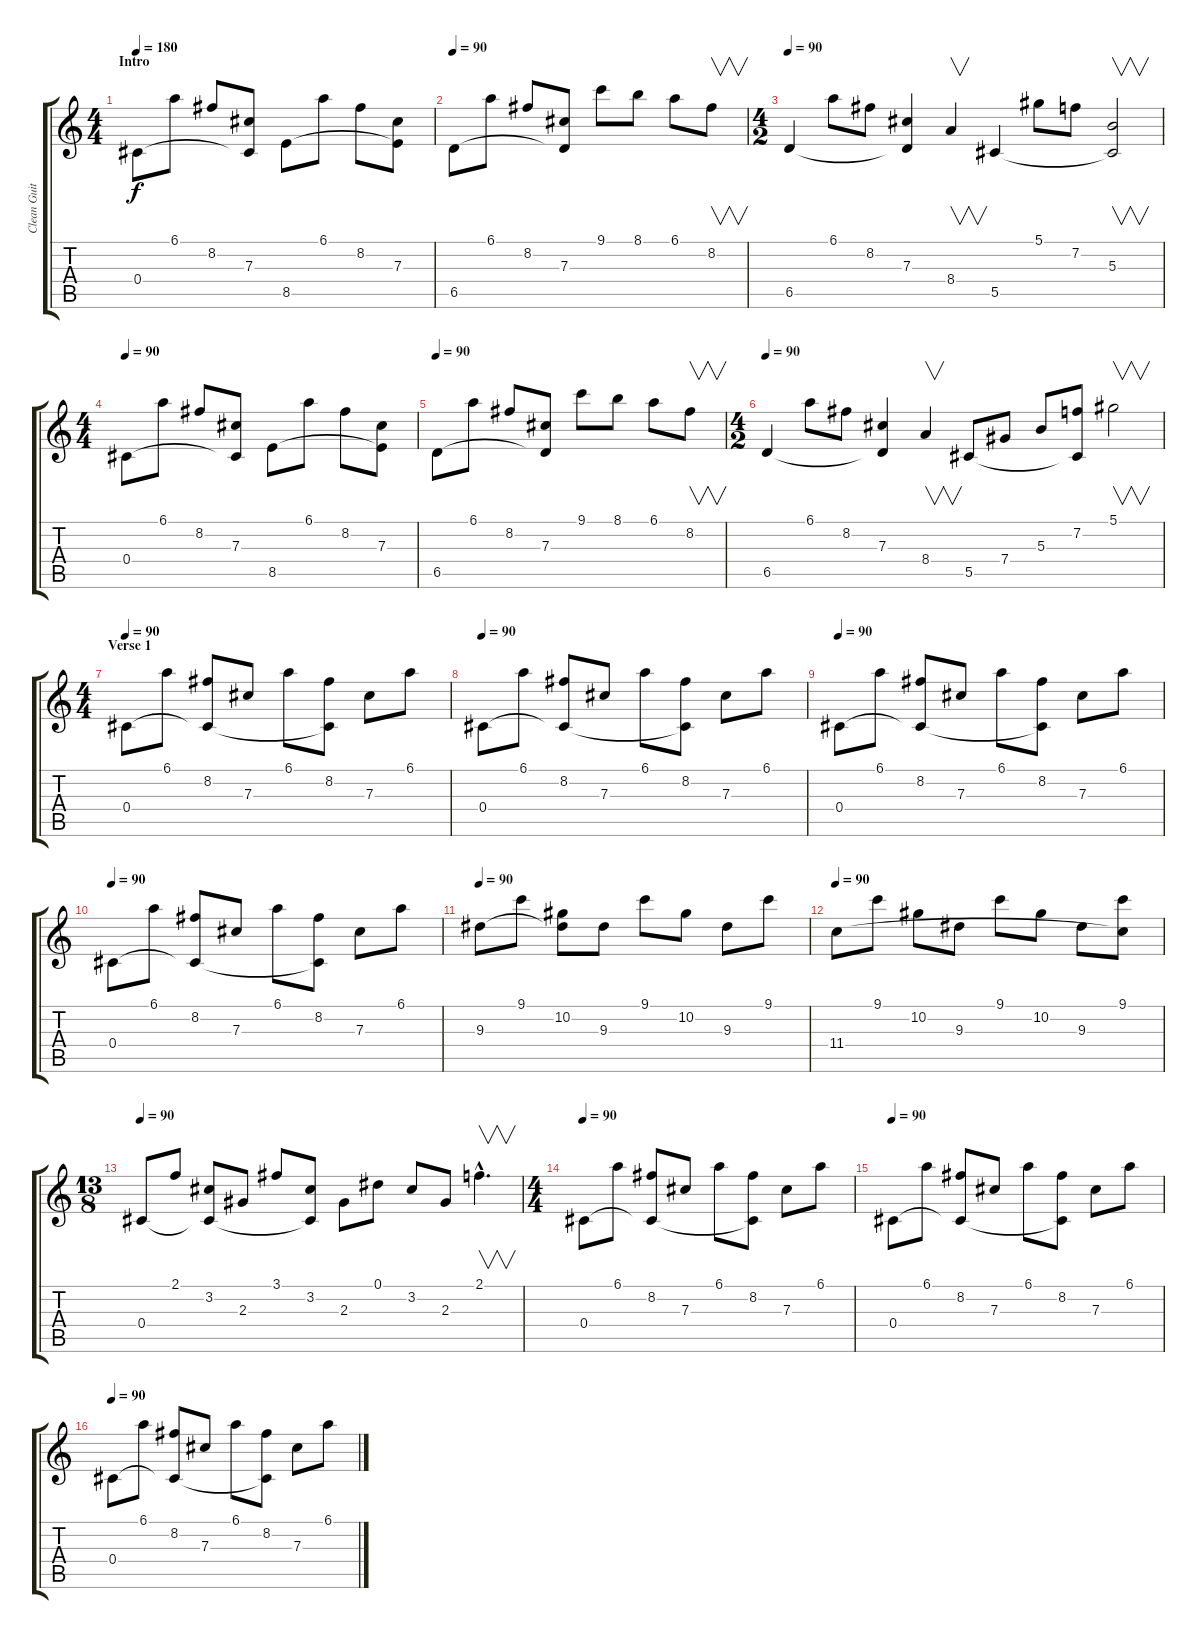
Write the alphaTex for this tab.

\track ("Clean Guitar" "Clean Guit") {instrument acousticguitarsteel}
\staff {score tabs}
\tuning (Eb4 Bb3 Gb3 Db3 Ab2 Eb2) {hide}
\ts (4 4)
\section ("" "Intro")
\tempo 180
\tempo 90
\tempo 180
\clef g2
\ks c
0.4.8{dy f instrument acousticguitarsteel} 6.1.8 8.2.8 (7.3 0.4{t}).8 8.5.8 6.1.8 8.2.8 (7.3 8.5{t}).8 |
\tempo 90
6.5.8 6.1.8 8.2.8 (7.3 6.5{t}).8 9.1.8 8.1.8 6.1.8 8.2.8{v} |
\ts (4 2)
\tempo 90
6.5.4 6.1.8 8.2.8 (7.3 6.5{t}).4 8.4.4{v} 5.5.4 5.1.8 7.2.8 (5.3 5.5{t}).2{v} |
\ts (4 4)
\tempo 90
0.4.8 6.1.8 8.2.8 (7.3 0.4{t}).8 8.5.8 6.1.8 8.2.8 (7.3 8.5{t}).8 |
\tempo 90
6.5.8 6.1.8 8.2.8 (7.3 6.5{t}).8 9.1.8 8.1.8 6.1.8 8.2.8{v} |
\ts (4 2)
\tempo 90
6.5.4 6.1.8 8.2.8 (7.3 6.5{t}).4 8.4.4{v} 5.5.8 7.4.8 5.3.8 (7.2 5.5{t}).8 5.1.2{v} |
\ts (4 4)
\section ("" "Verse 1")
\tempo 90
0.4.8 6.1.8 (8.2 0.4{t}).8 7.3.8 6.1.8 (8.2 0.4{t}).8 7.3.8 6.1.8 |
\tempo 90
0.4.8 6.1.8 (8.2 0.4{t}).8 7.3.8 6.1.8 (8.2 0.4{t}).8 7.3.8 6.1.8 |
\tempo 90
0.4.8 6.1.8 (8.2 0.4{t}).8 7.3.8 6.1.8 (8.2 0.4{t}).8 7.3.8 6.1.8 |
\tempo 90
0.4.8 6.1.8 (8.2 0.4{t}).8 7.3.8 6.1.8 (8.2 0.4{t}).8 7.3.8 6.1.8 |
\tempo 90
9.3.8 9.1.8 (10.2 9.3{t}).8 9.3.8 9.1.8 10.2.8 9.3.8 9.1.8 |
\tempo 90
11.4.8 9.1.8 10.2.8 9.3.8 9.1.8 10.2.8 9.3.8 (9.1 11.4{t}).8 |
\ts (13 8)
\tempo 90
0.4.8 2.1.8 (3.2 0.4{t}).8 2.3.8 3.1.8 (3.2 0.4{t}).8 2.3.8 0.1.8 3.2.8 2.3.8 2.1{hac}.4{v d} |
\ts (4 4)
\tempo 90
0.4.8 6.1.8 (8.2 0.4{t}).8 7.3.8 6.1.8 (8.2 0.4{t}).8 7.3.8 6.1.8 |
\tempo 90
0.4.8 6.1.8 (8.2 0.4{t}).8 7.3.8 6.1.8 (8.2 0.4{t}).8 7.3.8 6.1.8 |
\tempo 90
0.4.8 6.1.8 (8.2 0.4{t}).8 7.3.8 6.1.8 (8.2 0.4{t}).8 7.3.8 6.1.8
